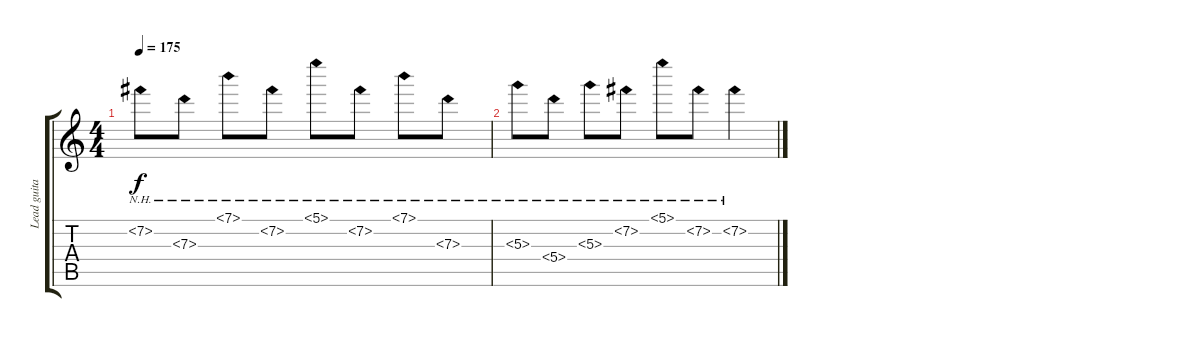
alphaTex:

\track ("Lead guitar" "Lead guita") {instrument acousticguitarnylon}
\staff {score tabs}
\tuning (E4 B3 G3 D3 A2 E2) {hide}
\ts (4 4)
\tempo 175
\clef g2
\ks c
7.2{nh}.8{dy f} 7.3{nh}.8 7.1{nh}.8 7.2{nh}.8 5.1{nh}.8 7.2{nh}.8 7.1{nh}.8 7.3{nh}.8 |
5.3{nh}.8 5.4{nh}.8 5.3{nh}.8 7.2{nh}.8 5.1{nh}.8 7.2{nh}.8 7.2{nh}.4
